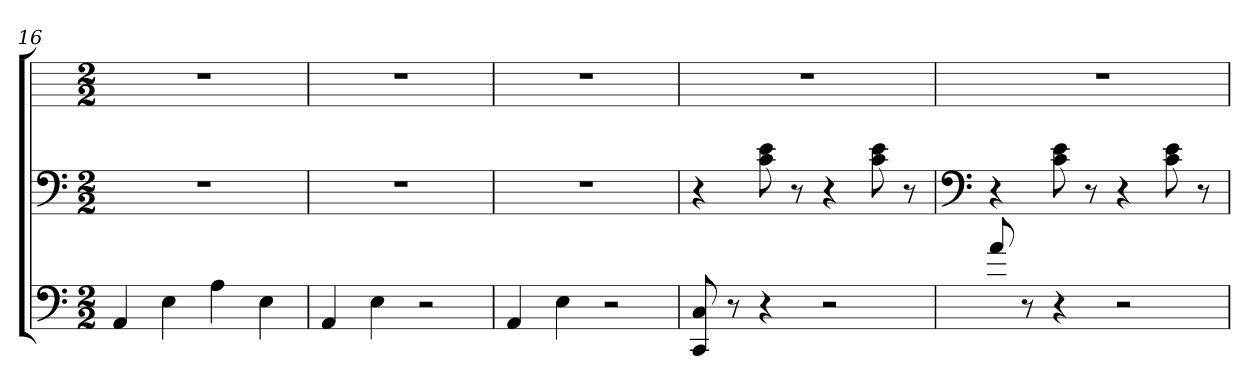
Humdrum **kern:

**kern	**kern	**kern
*part1	*part1	*part1
*staff3	*staff2	*staff1
*clefF4	*clefF4	*
*k[]	*k[]	*k[]
*C:	*C:	*C:
*M2/2	*M2/2	*M2/2
=16	=16	=16
4AA/	1r	1r
4E\	.	.
4A\	.	.
4E\	.	.
=17	=17	=17
4AA/	1r	1r
4E\	.	.
2r	.	.
=18	=18	=18
4AA/	1r	1r
4E\	.	.
2r	.	.
=19	=19	=19
8CC/ 8C/	4r	1r
8r	.	.
4r	8c\ 8e\	.
.	8r	.
2r	4r	.
.	8c\ 8e\	.
.	8r	.
!!LO:PB:g=z
=20	=20	=20
*	*clefF4	*
8a/	4r	1r
8r	.	.
4r	8c\ 8e\	.
.	8r	.
2r	4r	.
.	8c\ 8e\	.
.	8r	.
=	=	=
*-	*-	*-
